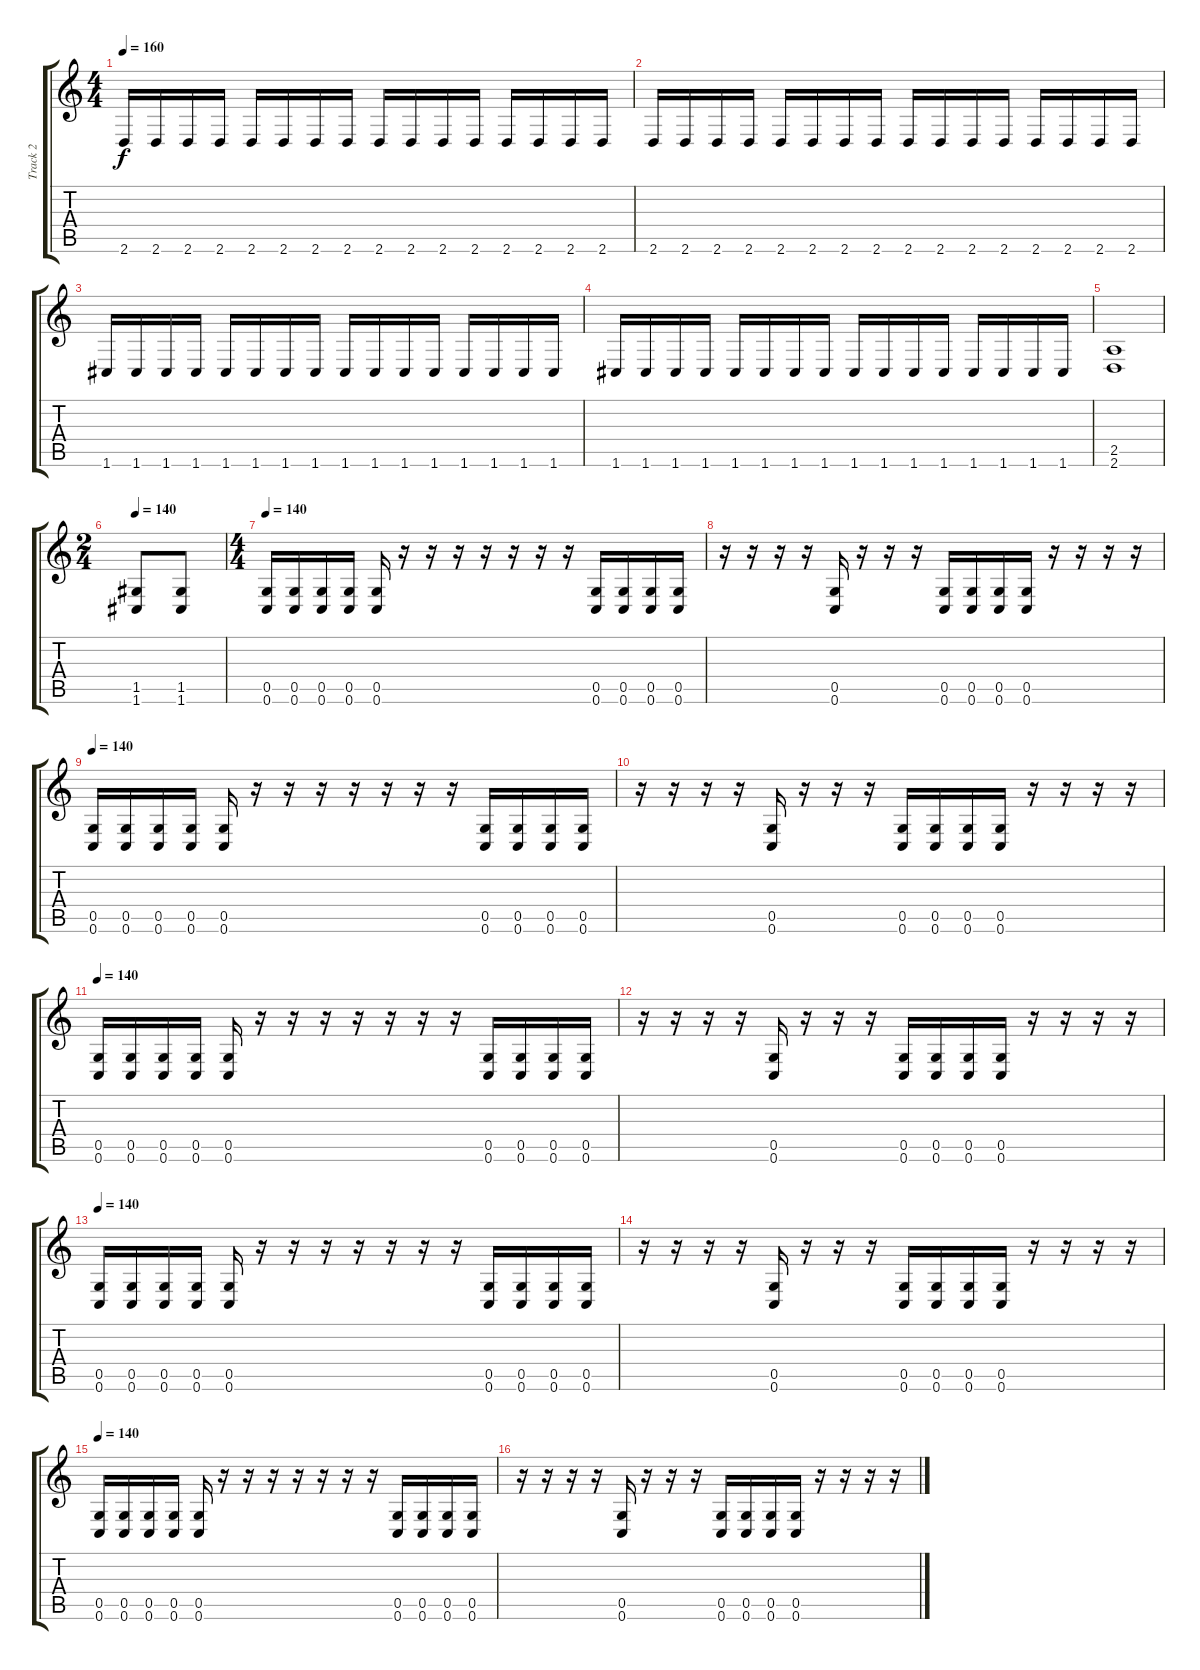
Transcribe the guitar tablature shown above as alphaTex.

\track ("Track 2" "Track 2") {instrument distortionguitar}
\staff {score tabs}
\tuning (D4 A3 F3 C3 G2 C2) {hide}
\ts (4 4)
\tempo 160
\clef g2
\ks c
2.6.16{dy f} 2.6.16 2.6.16 2.6.16 2.6.16 2.6.16 2.6.16 2.6.16 2.6.16 2.6.16 2.6.16 2.6.16 2.6.16 2.6.16 2.6.16 2.6.16 |
2.6.16 2.6.16 2.6.16 2.6.16 2.6.16 2.6.16 2.6.16 2.6.16 2.6.16 2.6.16 2.6.16 2.6.16 2.6.16 2.6.16 2.6.16 2.6.16 |
1.6.16 1.6.16 1.6.16 1.6.16 1.6.16 1.6.16 1.6.16 1.6.16 1.6.16 1.6.16 1.6.16 1.6.16 1.6.16 1.6.16 1.6.16 1.6.16 |
1.6.16 1.6.16 1.6.16 1.6.16 1.6.16 1.6.16 1.6.16 1.6.16 1.6.16 1.6.16 1.6.16 1.6.16 1.6.16 1.6.16 1.6.16 1.6.16 |
(2.5 2.6).1{balance 16} |
\ts (2 4)
\tempo 140
(1.5 1.6).8 (1.5 1.6).8 |
\ts (4 4)
\tempo 140
(0.5 0.6).16 (0.5 0.6).16 (0.5 0.6).16 (0.5 0.6).16 (0.5 0.6).16 r.16 r.16 r.16 r.16 r.16 r.16 r.16 (0.5 0.6).16 (0.5 0.6).16 (0.5 0.6).16 (0.5 0.6).16 |
r.16 r.16 r.16 r.16 (0.5 0.6).16 r.16 r.16 r.16 (0.5 0.6).16 (0.5 0.6).16 (0.5 0.6).16 (0.5 0.6).16 r.16 r.16 r.16 r.16 |
\tempo 140
(0.5 0.6).16 (0.5 0.6).16 (0.5 0.6).16 (0.5 0.6).16 (0.5 0.6).16 r.16 r.16 r.16 r.16 r.16 r.16 r.16 (0.5 0.6).16 (0.5 0.6).16 (0.5 0.6).16 (0.5 0.6).16 |
r.16 r.16 r.16 r.16 (0.5 0.6).16 r.16 r.16 r.16 (0.5 0.6).16 (0.5 0.6).16 (0.5 0.6).16 (0.5 0.6).16 r.16 r.16 r.16 r.16 |
\tempo 140
(0.5 0.6).16 (0.5 0.6).16 (0.5 0.6).16 (0.5 0.6).16 (0.5 0.6).16 r.16 r.16 r.16 r.16 r.16 r.16 r.16 (0.5 0.6).16 (0.5 0.6).16 (0.5 0.6).16 (0.5 0.6).16 |
r.16 r.16 r.16 r.16 (0.5 0.6).16 r.16 r.16 r.16 (0.5 0.6).16 (0.5 0.6).16 (0.5 0.6).16 (0.5 0.6).16 r.16 r.16 r.16 r.16 |
\tempo 140
(0.5 0.6).16 (0.5 0.6).16 (0.5 0.6).16 (0.5 0.6).16 (0.5 0.6).16 r.16 r.16 r.16 r.16 r.16 r.16 r.16 (0.5 0.6).16 (0.5 0.6).16 (0.5 0.6).16 (0.5 0.6).16 |
r.16 r.16 r.16 r.16 (0.5 0.6).16 r.16 r.16 r.16 (0.5 0.6).16 (0.5 0.6).16 (0.5 0.6).16 (0.5 0.6).16 r.16 r.16 r.16 r.16 |
\tempo 140
(0.5 0.6).16 (0.5 0.6).16 (0.5 0.6).16 (0.5 0.6).16 (0.5 0.6).16 r.16 r.16 r.16 r.16 r.16 r.16 r.16 (0.5 0.6).16 (0.5 0.6).16 (0.5 0.6).16 (0.5 0.6).16 |
r.16 r.16 r.16 r.16 (0.5 0.6).16 r.16 r.16 r.16 (0.5 0.6).16 (0.5 0.6).16 (0.5 0.6).16 (0.5 0.6).16 r.16 r.16 r.16 r.16
